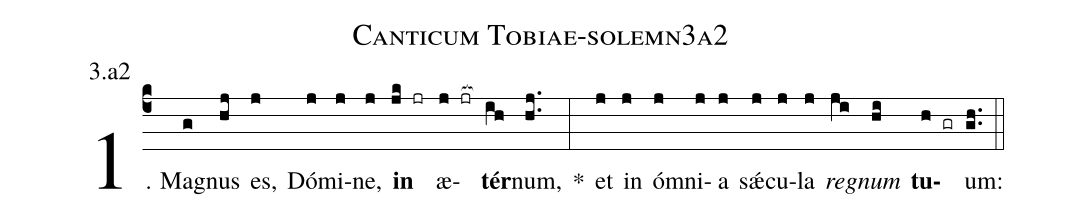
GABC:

name: Canticum Tobiae-solemn3a2;
annotation: 3.a2;
%%
(c4)1. Ma(g)gnus(hj) es,(j) Dó(j)mi(j)ne,(j) <b>in</b>(jk jr) æ(j jr[ocb:1{])<b>tér</b>(ih[ocb:0}])num,(hj..) *(:) et(j) in(j) óm(j)ni(j)a(j) sǽ(j)cu(j)la(j) <i>re</i>(ji)<i>gnum</i>(hi) <b>tu</b>(h gr)um:(gh..) (::)
